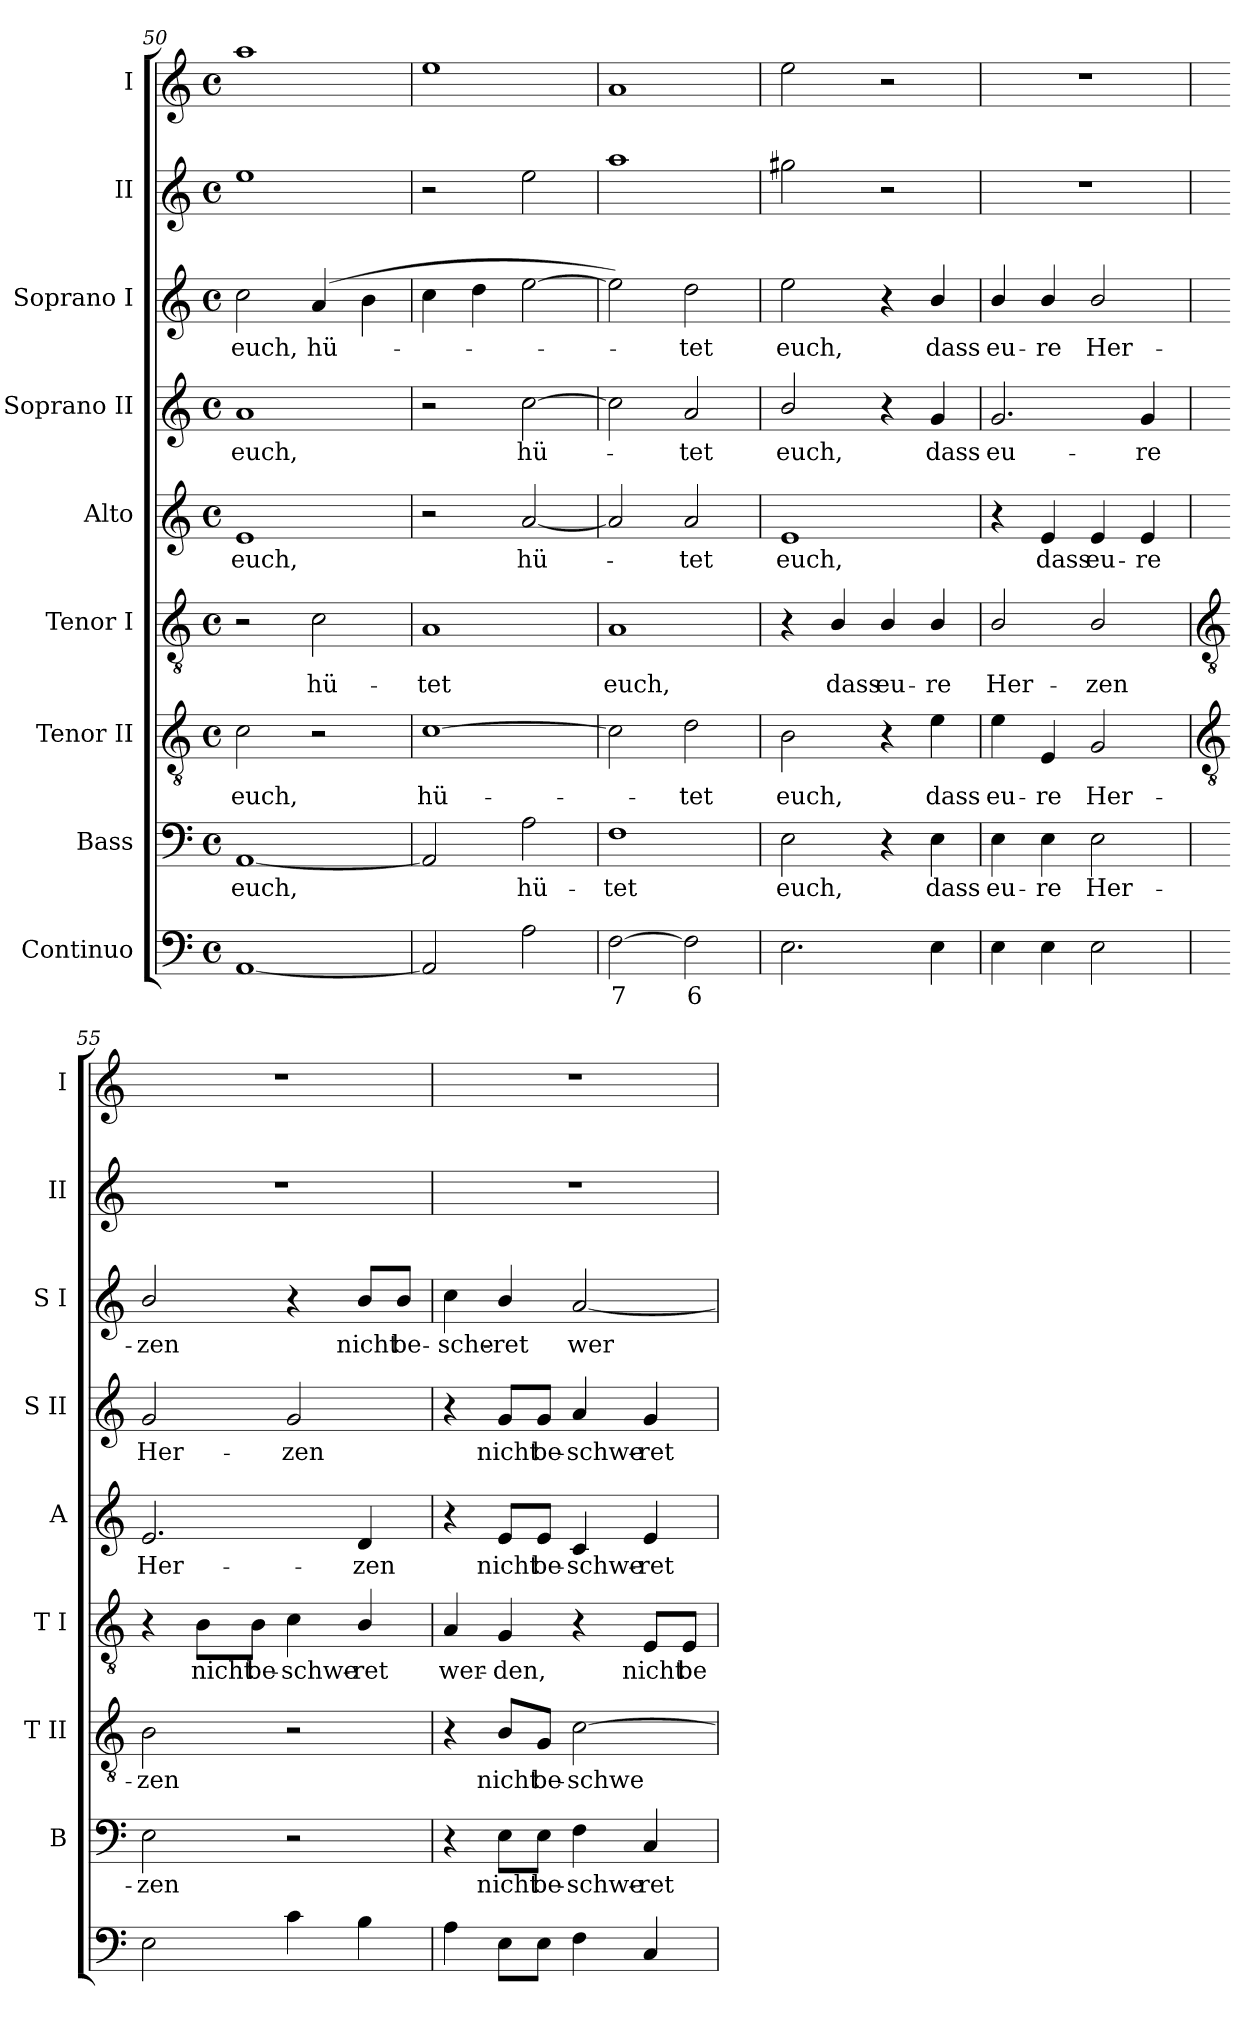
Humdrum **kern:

**kern	**text	**kern	**text	**kern	**text	**kern	**text	**kern	**text	**kern	**text	**kern	**text	**kern	**kern
*part9	*part9	*part8	*part8	*part7	*part7	*part6	*part6	*part5	*part5	*part4	*part4	*part3	*part3	*part2	*part1
*staff9	*staff9	*staff8	*staff8	*staff7	*staff7	*staff6	*staff6	*staff5	*staff5	*staff4	*staff4	*staff3	*staff3	*staff2	*staff1
*I"Continuo	*	*I"Bass	*	*I"Tenor II	*	*I"Tenor I	*	*I"Alto	*	*I"Soprano II	*	*I"Soprano I	*	*I"II	*I"I
*	*	*I'B	*	*I'T II	*	*I'T I	*	*I'A	*	*I'S II	*	*I'S I	*	*I'II	*I'I
*clefF4	*	*clefF4	*	*clefGv2	*	*clefGv2	*	*clefG2	*	*clefG2	*	*clefG2	*	*clefG2	*clefG2
*k[]	*	*k[]	*	*k[]	*	*k[]	*	*k[]	*	*k[]	*	*k[]	*	*k[]	*k[]
*C:	*	*C:	*	*C:	*	*C:	*	*C:	*	*C:	*	*C:	*	*C:	*C:
*M4/4	*	*M4/4	*	*M4/4	*	*M4/4	*	*M4/4	*	*M4/4	*	*M4/4	*	*M4/4	*M4/4
*met(c)	*	*met(c)	*	*met(c)	*	*met(c)	*	*met(c)	*	*met(c)	*	*met(c)	*	*met(c)	*met(c)
=50	=50	=50	=50	=50	=50	=50	=50	=50	=50	=50	=50	=50	=50	=50	=50
!	!	!	!LO:LY:b	!	!LO:LY:b	!	!	!	!LO:LY:b	!	!LO:LY:b	!	!LO:LY:b	!	!
[1AA	.	[1AA	euch,	2c	euch,	2r	.	1e	euch,	1a	euch,	2cc	euch,	1ee	1aa
!	!	!	!	!	!	!	!LO:LY:b	!	!	!	!	!	!LO:LY:b	!	!
.	.	.	.	2r	.	2c	hü-	.	.	.	.	(>4a	hü-	.	.
.	.	.	.	.	.	.	.	.	.	.	.	4b	.	.	.
=51	=51	=51	=51	=51	=51	=51	=51	=51	=51	=51	=51	=51	=51	=51	=51
!	!	!	!	!	!LO:LY:b	!	!LO:LY:b	!	!	!	!	!	!	!	!
2AA]	.	2AA]	.	[1c	hü-	1A	-tet	2r	.	2r	.	4cc	.	2r	1ee
.	.	.	.	.	.	.	.	.	.	.	.	4dd	.	.	.
!	!	!	!LO:LY:b	!	!	!	!	!	!LO:LY:b	!	!LO:LY:b	!	!	!	!
2A	.	2A	hü-	.	.	.	.	[2a	hü-	[2cc	hü-	[2ee	.	2ee	.
=52	=52	=52	=52	=52	=52	=52	=52	=52	=52	=52	=52	=52	=52	=52	=52
!	!LO:LY:b	!	!LO:LY:b	!	!	!	!LO:LY:b	!	!	!	!	!	!	!	!
[2F	7	1F	-tet	2c]	.	1A	euch,	2a]	.	2cc]	.	2ee])	.	1aa	1a
!	!LO:LY:b	!	!	!	!LO:LY:b	!	!	!	!LO:LY:b	!	!LO:LY:b	!	!LO:LY:b	!	!
2F]	6	.	.	2d	tet	.	.	2a	tet	2a	tet	2dd	tet	.	.
=53	=53	=53	=53	=53	=53	=53	=53	=53	=53	=53	=53	=53	=53	=53	=53
!	!	!	!LO:LY:b	!	!LO:LY:b	!	!	!	!LO:LY:b	!	!LO:LY:b	!	!LO:LY:b	!	!
2.E	.	2E	euch,	2B	euch,	4r	.	1e	euch,	2b/	euch,	2ee	euch,	2gg#X	2ee
!	!	!	!	!	!	!	!LO:LY:b	!	!	!	!	!	!	!	!
.	.	.	.	.	.	4B/	dass	.	.	.	.	.	.	.	.
!	!	!	!	!	!	!	!LO:LY:b	!	!	!	!	!	!	!	!
.	.	4r	.	4r	.	4B/	eu-	.	.	4r	.	4r	.	2r	2r
!	!	!	!LO:LY:b	!	!LO:LY:b	!	!LO:LY:b	!	!	!	!LO:LY:b	!	!LO:LY:b	!	!
4E	.	4E	dass	4e	dass	4B/	-re	.	.	4g	dass	4b/	dass	.	.
=54	=54	=54	=54	=54	=54	=54	=54	=54	=54	=54	=54	=54	=54	=54	=54
!	!	!	!LO:LY:b	!	!LO:LY:b	!	!LO:LY:b	!	!	!	!LO:LY:b	!	!LO:LY:b	!	!
4E	.	4E	eu-	4e	eu-	2B/	Her-	4r	.	2.g	eu-	4b/	eu-	1r	1r
!	!	!	!LO:LY:b	!	!LO:LY:b	!	!	!	!LO:LY:b	!	!	!	!LO:LY:b	!	!
4E	.	4E	-re	4E	-re	.	.	4e	dass	.	.	4b/	-re	.	.
!	!	!	!LO:LY:b	!	!LO:LY:b	!	!LO:LY:b	!	!LO:LY:b	!	!	!	!LO:LY:b	!	!
2E	.	2E	Her-	2G	Her-	2B/	-zen	4e	eu-	.	.	2b/	Her-	.	.
!	!	!	!	!	!	!	!	!	!LO:LY:b	!	!LO:LY:b	!	!	!	!
.	.	.	.	.	.	.	.	4e	-re	4g	-re	.	.	.	.
!!LO:LB:g=z
=55	=55	=55	=55	=55	=55	=55	=55	=55	=55	=55	=55	=55	=55	=55	=55
*	*	*	*	*clefGv2	*	*clefGv2	*	*	*	*	*	*	*	*	*
!	!	!	!LO:LY:b	!	!LO:LY:b	!	!	!	!LO:LY:b	!	!LO:LY:b	!	!LO:LY:b	!	!
2E	.	2E	-zen	2B	-zen	4r	.	2.e	Her-	2g	Her-	2b/	-zen	1r	1r
!	!	!	!	!	!	!	!LO:LY:b	!	!	!	!	!	!	!	!
.	.	.	.	.	.	8B\L	nicht	.	.	.	.	.	.	.	.
!	!	!	!	!	!	!	!LO:LY:b	!	!	!	!	!	!	!	!
.	.	.	.	.	.	8B\J	be-	.	.	.	.	.	.	.	.
!	!	!	!	!	!	!	!LO:LY:b	!	!	!	!LO:LY:b	!	!	!	!
4c	.	2r	.	2r	.	4c	-schwe-	.	.	2g	-zen	4r	.	.	.
!	!	!	!	!	!	!	!LO:LY:b	!	!LO:LY:b	!	!	!	!LO:LY:b	!	!
4B	.	.	.	.	.	4B/	-ret	4d	-zen	.	.	8b/L	nicht	.	.
!	!	!	!	!	!	!	!	!	!	!	!	!	!LO:LY:b	!	!
.	.	.	.	.	.	.	.	.	.	.	.	8b/J	be-	.	.
=56	=56	=56	=56	=56	=56	=56	=56	=56	=56	=56	=56	=56	=56	=56	=56
!	!	!	!	!	!	!	!LO:LY:b	!	!	!	!	!	!LO:LY:b	!	!
4A	.	4r	.	4r	.	4A	wer-	4r	.	4r	.	4cc	-sche-	1r	1r
!	!	!	!LO:LY:b	!	!LO:LY:b	!	!LO:LY:b	!	!LO:LY:b	!	!LO:LY:b	!	!LO:LY:b	!	!
8EL	.	8E\L	nicht	8B/L	nicht	4G	-den,	8e/L	nicht	8g/L	nicht	4b/	-ret	.	.
!	!	!	!LO:LY:b	!	!LO:LY:b	!	!	!	!LO:LY:b	!	!LO:LY:b	!	!	!	!
8EJ	.	8E\J	be-	8G/J	be-	.	.	8e/J	be-	8g/J	be-	.	.	.	.
!	!	!	!LO:LY:b	!	!LO:LY:b	!	!	!	!LO:LY:b	!	!LO:LY:b	!	!LO:LY:b	!	!
4F	.	4F	-schwe-	[2c	-schwe-	4r	.	4c	-schwe-	4a	-schwe-	[2a	wer-	.	.
!	!	!	!LO:LY:b	!	!	!	!LO:LY:b	!	!LO:LY:b	!	!LO:LY:b	!	!	!	!
4C	.	4C	-ret	.	.	8E/L	nicht	4e	-ret	4g	-ret	.	.	.	.
!	!	!	!	!	!	!	!LO:LY:b	!	!	!	!	!	!	!	!
.	.	.	.	.	.	8E/J	be-	.	.	.	.	.	.	.	.
=	=	=	=	=	=	=	=	=	=	=	=	=	=	=	=
*-	*-	*-	*-	*-	*-	*-	*-	*-	*-	*-	*-	*-	*-	*-	*-
